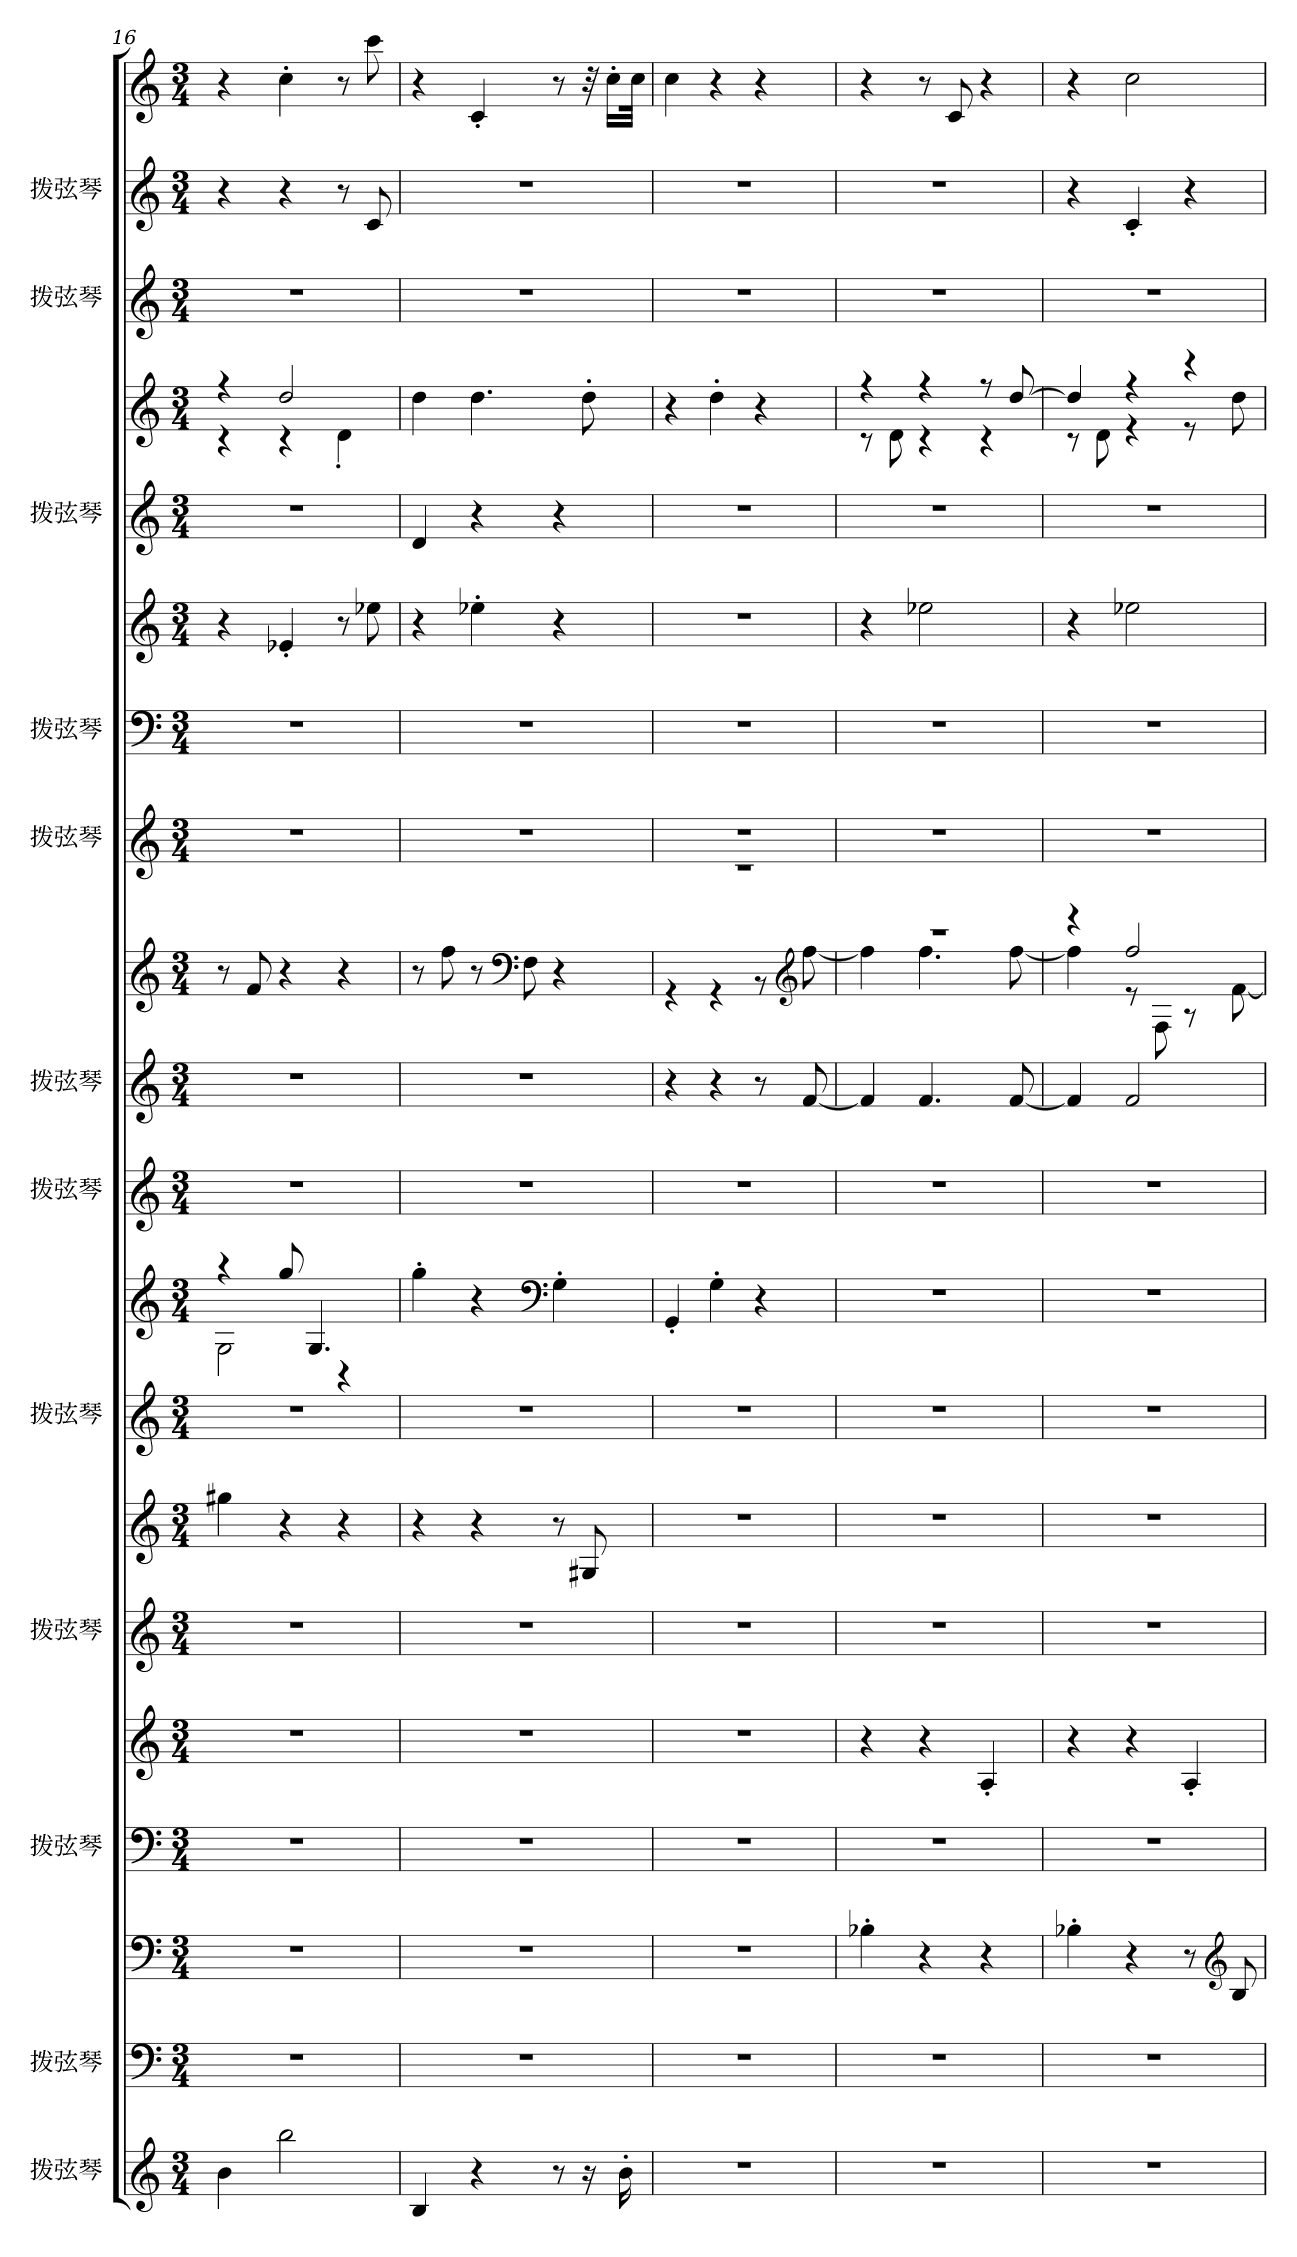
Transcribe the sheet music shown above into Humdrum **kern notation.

**kern	**kern	**kern	**kern	**kern	**kern	**kern	**kern	**kern	**kern	**kern	**kern	**kern	**kern	**kern	**kern	**kern	**kern	**kern	**kern
*part12	*part11	*part11	*part10	*part10	*part9	*part9	*part8	*part8	*part7	*part6	*part6	*part5	*part4	*part4	*part3	*part3	*part2	*part1	*part1
*staff20	*staff19	*staff18	*staff17	*staff16	*staff15	*staff14	*staff13	*staff12	*staff11	*staff10	*staff9	*staff8	*staff7	*staff6	*staff5	*staff4	*staff3	*staff2	*staff1
*I"拨弦琴	*I"拨弦琴	*	*I"拨弦琴	*	*I"拨弦琴	*	*I"拨弦琴	*	*I"拨弦琴	*I"拨弦琴	*	*I"拨弦琴	*I"拨弦琴	*	*I"拨弦琴	*	*I"拨弦琴	*I"拨弦琴	*
*clefG2	*clefF4	*clefF4	*clefF4	*clefG2	*clefG2	*clefG2	*clefG2	*clefG2	*clefG2	*clefG2	*clefG2	*clefG2	*clefF4	*clefG2	*clefG2	*clefG2	*clefG2	*clefG2	*clefG2
*k[]	*k[]	*k[]	*k[]	*k[]	*k[]	*k[]	*k[]	*k[]	*k[]	*k[]	*k[]	*k[]	*k[]	*k[]	*k[]	*k[]	*k[]	*k[]	*k[]
*M3/4	*M3/4	*M3/4	*M3/4	*M3/4	*M3/4	*M3/4	*M3/4	*M3/4	*M3/4	*M3/4	*M3/4	*M3/4	*M3/4	*M3/4	*M3/4	*M3/4	*M3/4	*M3/4	*M3/4
=16	=16	=16	=16	=16	=16	=16	=16	=16	=16	=16	=16	=16	=16	=16	=16	=16	=16	=16	=16
*	*	*	*	*	*	*	*	*^	*	*	*	*	*	*	*	*^	*	*	*
4b\	2.r	2.r	2.r	2.r	2.r	4gg#X\	2.r	4r	2G\	2.r	2.r	8r	2.r	2.r	4r	2.r	4r	4r	2.r	4r	4r
.	.	.	.	.	.	.	.	.	.	.	.	8f/	.	.	.	.	.	.	.	.	.
2bb\	.	.	.	.	.	4r	.	8gg/	.	.	.	4r	.	.	4e-X'/	.	2dd/	4r	.	4r	4cc'\
.	.	.	.	.	.	.	.	4.G/	.	.	.	.	.	.	.	.	.	.	.	.	.
.	.	.	.	.	.	4r	.	.	4r	.	.	4r	.	.	8r	.	.	4d'\	.	8r	8r
.	.	.	.	.	.	.	.	.	.	.	.	.	.	.	8ee-X\	.	.	.	.	8c/	8ccc\
*	*	*	*	*	*	*	*	*v	*v	*	*	*	*	*	*	*	*v	*v	*	*	*
!!LO:PB:g=z
=17	=17	=17	=17	=17	=17	=17	=17	=17	=17	=17	=17	=17	=17	=17	=17	=17	=17	=17	=17
4B/	2.r	2.r	2.r	2.r	2.r	4r	2.r	4gg'\	2.r	2.r	8r	2.r	2.r	4r	4d/	4dd\	2.r	2.r	4r
.	.	.	.	.	.	.	.	.	.	.	8ff\	.	.	.	.	.	.	.	.
4r	.	.	.	.	.	4r	.	4r	.	.	8r	.	.	4ee-X'\	4r	4.dd\	.	.	4c'/
*	*	*	*	*	*	*	*	*	*	*	*clefF4	*	*	*	*	*	*	*	*
.	.	.	.	.	.	.	.	.	.	.	8F\	.	.	.	.	.	.	.	.
*	*	*	*	*	*	*	*	*clefF4	*	*	*	*	*	*	*	*	*	*	*
8r	.	.	.	.	.	8r	.	4G'\	.	.	4r	.	.	4r	4r	.	.	.	8r
16r	.	.	.	.	.	8G#X/	.	.	.	.	.	.	.	.	.	8dd'\	.	.	32r
.	.	.	.	.	.	.	.	.	.	.	.	.	.	.	.	.	.	.	16cc'\LL
16b'\	.	.	.	.	.	.	.	.	.	.	.	.	.	.	.	.	.	.	.
.	.	.	.	.	.	.	.	.	.	.	.	.	.	.	.	.	.	.	32cc\JJk
=18	=18	=18	=18	=18	=18	=18	=18	=18	=18	=18	=18	=18	=18	=18	=18	=18	=18	=18	=18
*	*	*	*	*	*	*	*	*	*	*	*^	*	*	*	*	*	*	*	*
2.r	2.r	2.r	2.r	2.r	2.r	2.r	2.r	4GG'/	2.r	4r	2.r	4r	2.r	2.r	2.r	2.r	4r	2.r	2.r	4cc\
.	.	.	.	.	.	.	.	4G'\	.	4r	.	4r	.	.	.	.	4dd'\	.	.	4r
.	.	.	.	.	.	.	.	4r	.	8r	.	8r	.	.	.	.	4r	.	.	4r
*	*	*	*	*	*	*	*	*	*	*	*clefG2	*	*	*	*	*	*	*	*	*
.	.	.	.	.	.	.	.	.	.	[8f/	.	[8ff\	.	.	.	.	.	.	.	.
=19	=19	=19	=19	=19	=19	=19	=19	=19	=19	=19	=19	=19	=19	=19	=19	=19	=19	=19	=19	=19
*	*	*	*	*	*	*	*	*	*	*	*	*	*	*	*	*	*^	*	*	*
2.r	2.r	4B-X'\	2.r	4r	2.r	2.r	2.r	2.r	2.r	4f/]	2.r	4ff\]	2.r	2.r	4r	2.r	4r	8r	2.r	2.r	4r
.	.	.	.	.	.	.	.	.	.	.	.	.	.	.	.	.	.	8d\	.	.	.
.	.	4r	.	4r	.	.	.	.	.	4.f/	.	4.ff\	.	.	2ee-X\	.	4r	4r	.	.	8r
.	.	.	.	.	.	.	.	.	.	.	.	.	.	.	.	.	.	.	.	.	8c/
.	.	4r	.	4A'/	.	.	.	.	.	.	.	.	.	.	.	.	8r	4r	.	.	4r
.	.	.	.	.	.	.	.	.	.	[8f/	.	[8ff\	.	.	.	.	[8dd/	.	.	.	.
=20	=20	=20	=20	=20	=20	=20	=20	=20	=20	=20	=20	=20	=20	=20	=20	=20	=20	=20	=20	=20	=20
2.r	2.r	4B-X'\	2.r	4r	2.r	2.r	2.r	2.r	2.r	4f/]	4r	4ff\]	2.r	2.r	4r	2.r	4dd/]	8r	2.r	4r	4r
.	.	.	.	.	.	.	.	.	.	.	.	.	.	.	.	.	.	8d\	.	.	.
.	.	4r	.	4r	.	.	.	.	.	2f/	2ff/	8r	.	.	2ee-X\	.	4r	4r	.	4c'/	2cc\
.	.	.	.	.	.	.	.	.	.	.	.	8F\	.	.	.	.	.	.	.	.	.
.	.	8r	.	4A'/	.	.	.	.	.	.	.	8r	.	.	.	.	4r	8r	.	4r	.
*	*	*clefG2	*	*	*	*	*	*	*	*	*	*	*	*	*	*	*	*	*	*	*
.	.	8B-/	.	.	.	.	.	.	.	.	.	[8f\	.	.	.	.	.	8dd\	.	.	.
*	*	*	*	*	*	*	*	*	*	*	*v	*v	*	*	*	*	*v	*v	*	*	*
=	=	=	=	=	=	=	=	=	=	=	=	=	=	=	=	=	=	=	=
*-	*-	*-	*-	*-	*-	*-	*-	*-	*-	*-	*-	*-	*-	*-	*-	*-	*-	*-	*-
